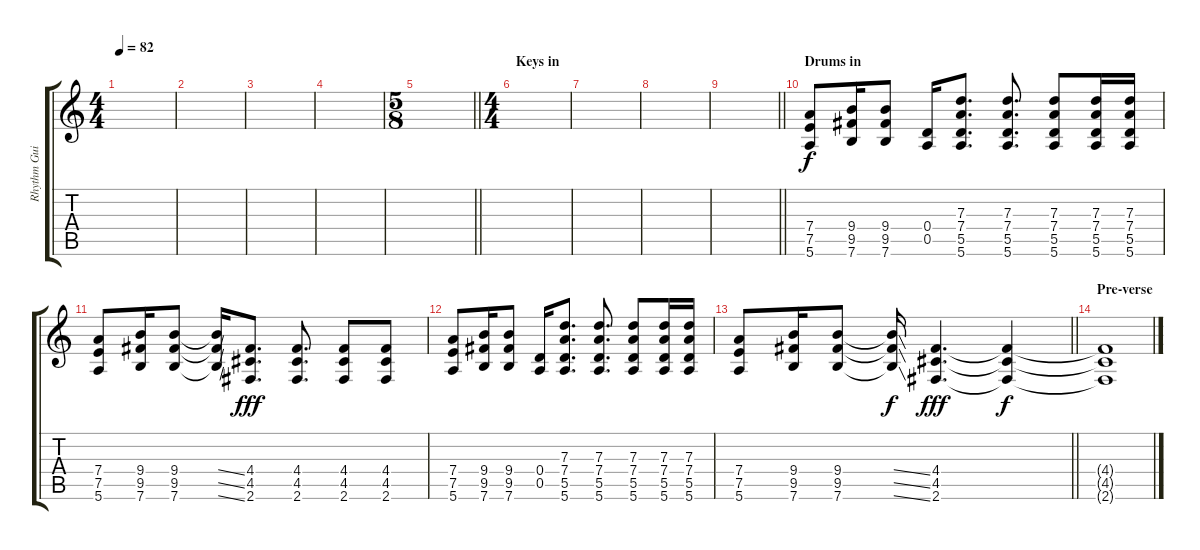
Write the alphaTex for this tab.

\track ("Rhythm Guitar R" "Rhythm Gui") {instrument overdrivenguitar}
\staff {score tabs}
\tuning (E4 B3 G3 D3 A2 E2) {hide}
\ts (4 4)
\tempo 82
\clef g2
\ks c
|
|
|
|
\ts (5 8)
\barLineRight lightlight
|
\ts (4 4)
\section ("" "Keys in")
|
|
|
\barLineRight lightlight
|
\section ("" "Drums in")
(7.4 7.5 5.6).8 (9.4 9.5 7.6).16 (9.4 9.5 7.6).8 (0.4 0.5).16 (7.3 7.4 5.5 5.6).8{d} (7.3 7.4 5.5 5.6).8{d} (7.3 7.4 5.5 5.6).8 (7.3 7.4 5.5 5.6).16 (7.3 7.4 5.5 5.6).16 |
(7.4 7.5 5.6).8 (9.4 9.5 7.6).16 (9.4 9.5 7.6).8 (9.4{ss t} 9.5{ss t} 7.6{ss t}).16{dy f} (4.4 4.5 2.6).8{d dy fff} (4.4 4.5 2.6).8{d} (4.4 4.5 2.6).8 (4.4 4.5 2.6).8 |
(7.4 7.5 5.6).8 (9.4 9.5 7.6).16 (9.4 9.5 7.6).8 (0.4 0.5).16 (7.3 7.4 5.5 5.6).8{d} (7.3 7.4 5.5 5.6).8{d} (7.3 7.4 5.5 5.6).8 (7.3 7.4 5.5 5.6).16 (7.3 7.4 5.5 5.6).16 |
\barLineRight lightlight
(7.4 7.5 5.6).8 (9.4 9.5 7.6).16 (9.4 9.5 7.6).8 (9.4{ss t} 9.5{ss t} 7.6{ss t}).16{dy f} (4.4 4.5 2.6).4{d dy fff} (4.4{t} 4.5{t} 2.6{t}).4{dy f volume 0} |
\section ("" "Pre-verse")
(4.4{t} 4.5{t} 2.6{t}).1
